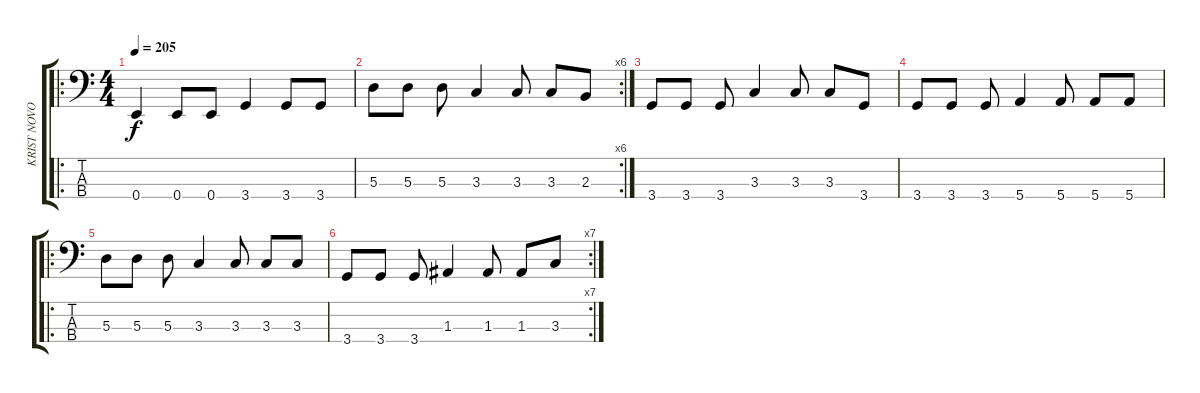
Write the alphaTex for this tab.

\track ("KRIST NOVOSELIC" "KRIST NOVO") {instrument electricbassfinger}
\staff {score tabs}
\tuning (G2 D2 A1 E1) {hide}
\ro
\ts (4 4)
\tempo 205
\clef f4
\ks c
0.4.4{dy f} 0.4.8 0.4.8 3.4.4 3.4.8 3.4.8 |
\rc 6
5.3.8 5.3.8 5.3.8 3.3.4 3.3.8 3.3.8 2.3.8 |
3.4.8 3.4.8 3.4.8 3.3.4 3.3.8 3.3.8 3.4.8 |
3.4.8 3.4.8 3.4.8 5.4.4 5.4.8 5.4.8 5.4.8 |
\ro
5.3.8 5.3.8 5.3.8 3.3.4 3.3.8 3.3.8 3.3.8 |
\rc 7
3.4.8 3.4.8 3.4.8 1.3.4 1.3.8 1.3.8 3.3.8
